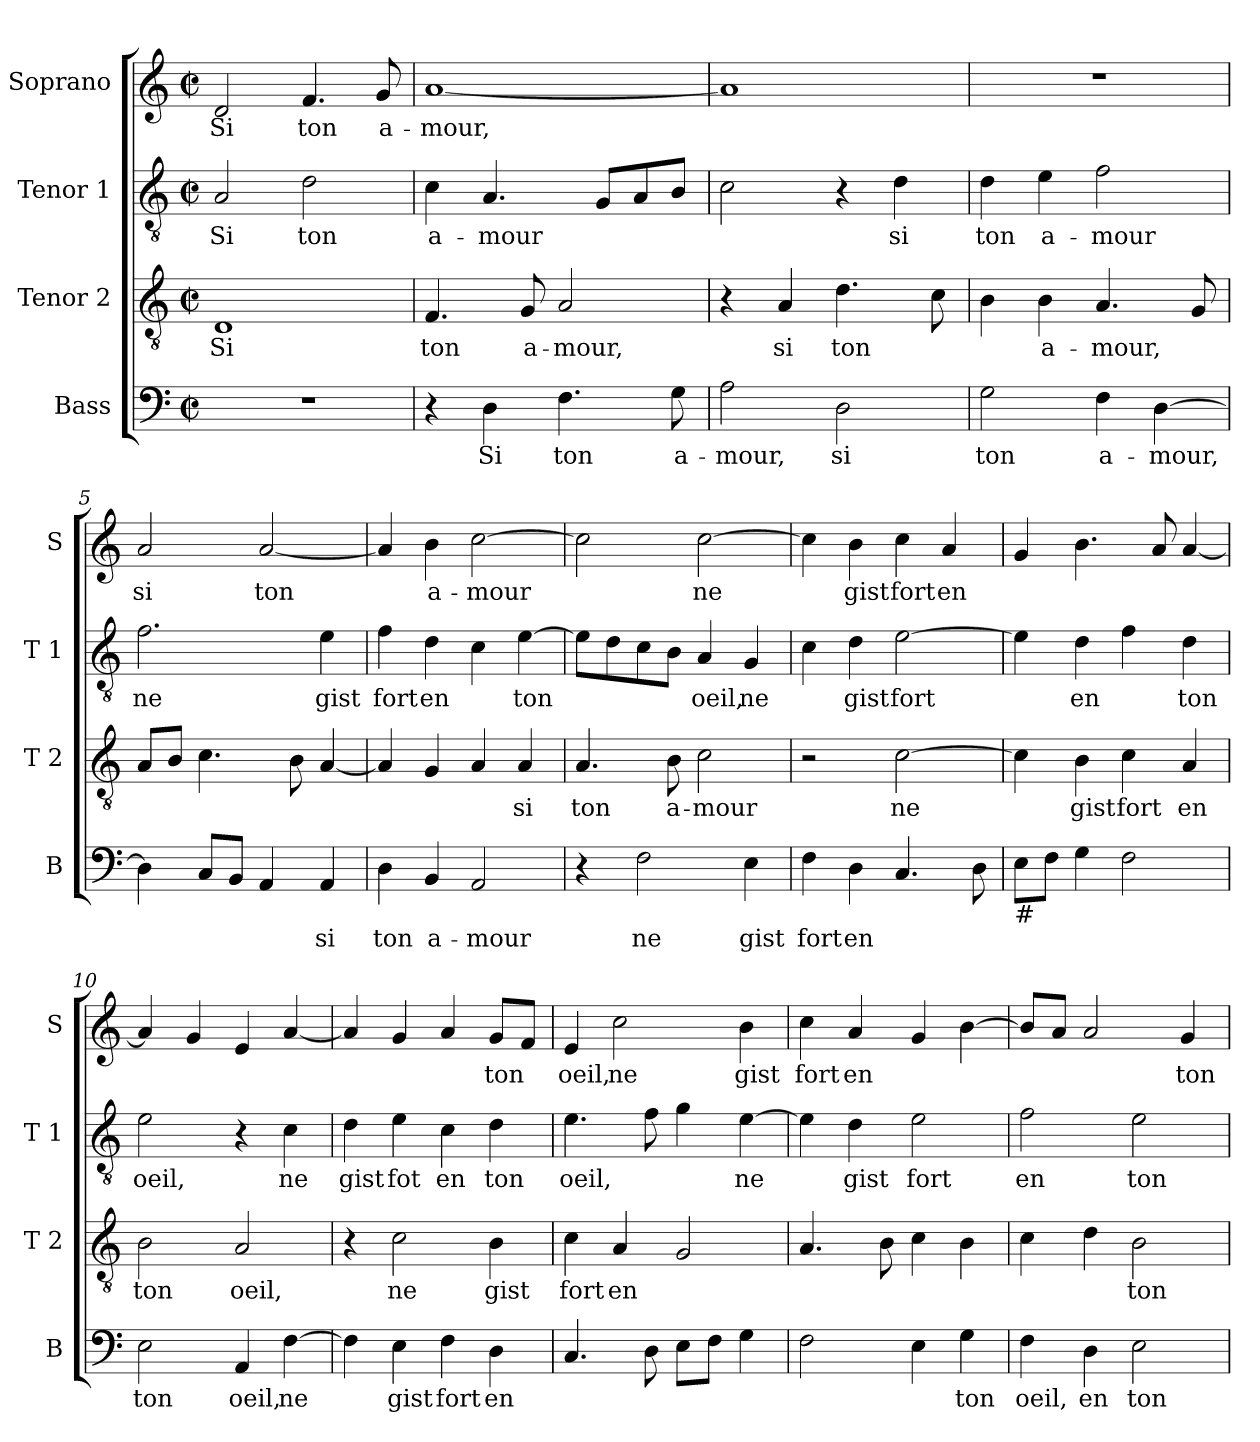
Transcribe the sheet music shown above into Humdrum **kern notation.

**kern	**text	**kern	**text	**kern	**text	**kern	**text
*part4	*part4	*part3	*part3	*part2	*part2	*part1	*part1
*staff4	*staff4	*staff3	*staff3	*staff2	*staff2	*staff1	*staff1
*I"Bass	*	*I"Tenor 2	*	*I"Tenor 1	*	*I"Soprano	*
*I'B	*	*I'T 2	*	*I'T 1	*	*I'S	*
*clefF4	*	*clefGv2	*	*clefGv2	*	*clefG2	*
*k[]	*	*k[]	*	*k[]	*	*k[]	*
*C:	*	*C:	*	*C:	*	*C:	*
*M2/2	*	*M2/2	*	*M2/2	*	*M2/2	*
*met(c|)	*	*met(c|)	*	*met(c|)	*	*met(c|)	*
=1	=1	=1	=1	=1	=1	=1	=1
1r	.	1D	Si	2A/	Si	2d/	Si
.	.	.	.	2d\	ton	4.f/	ton
.	.	.	.	.	.	8g/	a-
=2	=2	=2	=2	=2	=2	=2	=2
4r	.	4.F/	ton	4c\	a-	[1a	-mour,
4D\	Si	.	.	4.A/	-mour	.	.
.	.	8G/	a-	.	.	.	.
4.F\	ton	2A/	-mour,	.	.	.	.
.	.	.	.	8G/L	.	.	.
.	.	.	.	8A/	.	.	.
8G\	a-	.	.	8B/J	.	.	.
=3	=3	=3	=3	=3	=3	=3	=3
2A\	-mour,	4r	.	2c\	.	1a]	.
.	.	4A/	si	.	.	.	.
2D\	si	4.d\	ton	4r	.	.	.
.	.	.	.	4d\	si	.	.
.	.	8c\	.	.	.	.	.
=4	=4	=4	=4	=4	=4	=4	=4
2G\	ton	4B\	.	4d\	ton	1r	.
.	.	4B\	a-	4e\	a-	.	.
4F\	a-	4.A/	-mour,	2f\	-mour	.	.
[4D\	-mour,	.	.	.	.	.	.
.	.	8G/	.	.	.	.	.
=5	=5	=5	=5	=5	=5	=5	=5
4D\]	.	8A/L	.	2.f\	ne	2a/	si
.	.	8B/J	.	.	.	.	.
8C/L	.	4.c\	.	.	.	.	.
8BB/J	.	.	.	.	.	.	.
4AA/	.	.	.	.	.	[2a/	ton
.	.	8B\	.	.	.	.	.
4AA/	si	[4A/	.	4e\	gist	.	.
=6	=6	=6	=6	=6	=6	=6	=6
4D\	ton	4A/]	.	4f\	fort	4a/]	.
4BB/	a-	4G/	.	4d\	en	4b\	a-
2AA/	-mour	4A/	.	4c\	.	[2cc\	-mour
.	.	4A/	si	[4e\	ton	.	.
!!LO:LB:g=z
=7	=7	=7	=7	=7	=7	=7	=7
4r	.	4.A/	ton	8e\L]	.	2cc\]	.
.	.	.	.	8d\	.	.	.
2F\	ne	.	.	8c\	.	.	.
.	.	8B\	a-	8B\J	.	.	.
.	.	2c\	-mour	4A/	oeil,	[2cc\	ne
4E\	gist	.	.	4G/	ne	.	.
=8	=8	=8	=8	=8	=8	=8	=8
4F\	fort	2r	.	4c\	.	4cc\]	.
4D\	en	.	.	4d\	gist	4b\	gist
4.C/	.	[2c\	ne	[2e\	fort	4cc\	fort
.	.	.	.	.	.	4a/	en
8D\	.	.	.	.	.	.	.
=9	=9	=9	=9	=9	=9	=9	=9
!LO:TX:b:t=#	!	!	!	!	!	!	!
8E\L	.	4c\]	.	4e\]	.	4g/	.
8F\J	.	.	.	.	.	.	.
4G\	.	4B\	gist	4d\	en	4.b\	.
2F\	.	4c\	fort	4f\	.	.	.
.	.	.	.	.	.	8a/	.
.	.	4A/	en	4d\	ton	[4a/	.
=10	=10	=10	=10	=10	=10	=10	=10
2E\	ton	2B\	ton	2e\	oeil,	4a/]	.
.	.	.	.	.	.	4g/	.
4AA/	oeil,	2A/	oeil,	4r	.	4e/	.
[4F\	ne	.	.	4c\	ne	[4a/	.
=11	=11	=11	=11	=11	=11	=11	=11
4F\]	.	4r	.	4d\	gist	4a/]	.
4E\	gist	2c\	ne	4e\	fot	4g/	.
4F\	fort	.	.	4c\	en	4a/	.
4D\	en	4B\	gist	4d\	ton	8g/L	ton
.	.	.	.	.	.	8f/J	.
=12	=12	=12	=12	=12	=12	=12	=12
4.C/	.	4c\	fort	4.e\	oeil,	4e/	oeil,
.	.	4A/	en	.	.	2cc\	ne
8D\	.	.	.	8f\	.	.	.
8E\L	.	2G/	.	4g\	.	.	.
8F\J	.	.	.	.	.	.	.
4G\	.	.	.	[4e\	ne	4b\	gist
!!LO:LB:g=z
=13	=13	=13	=13	=13	=13	=13	=13
2F\	.	4.A/	.	4e\]	.	4cc\	fort
.	.	.	.	4d\	gist	4a/	en
.	.	8B\	.	.	.	.	.
4E\	.	4c\	.	2e\	fort	4g/	.
4G\	ton	4B\	.	.	.	[4b\	.
=14	=14	=14	=14	=14	=14	=14	=14
4F\	oeil,	4c\	.	2f\	en	8b/L]	.
.	.	.	.	.	.	8a/J	.
4D\	en	4d\	.	.	.	2a/	.
2E\	ton	2B\	ton	2e\	ton	.	.
.	.	.	.	.	.	4g/	ton
=	=	=	=	=	=	=	=
*-	*-	*-	*-	*-	*-	*-	*-
